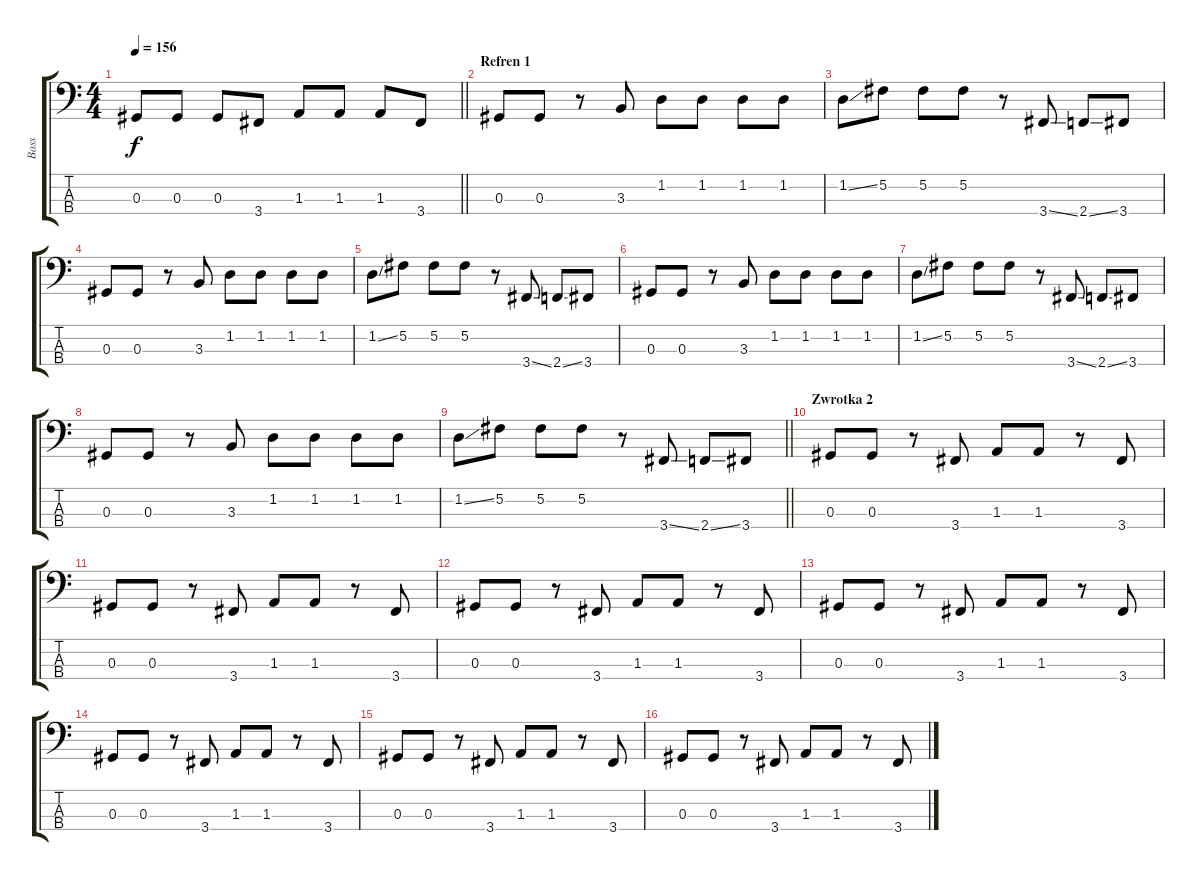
\track ("Bass" "Bass") {instrument electricbassfinger}
\staff {score tabs}
\tuning (Gb2 Db2 Ab1 Eb1) {hide}
\ts (4 4)
\tempo 156
\clef f4
\barLineRight lightlight
\ks c
0.3.8{dy f} 0.3.8 0.3.8 3.4.8 1.3.8 1.3.8 1.3.8 3.4.8 |
\section ("" "Refren 1")
0.3.8 0.3.8 r.8 3.3.8 1.2.8 1.2.8 1.2.8 1.2.8 |
1.2{ss}.8 5.2.8 5.2.8 5.2.8 r.8 3.4{ss}.8 2.4{ss}.8 3.4.8 |
0.3.8 0.3.8 r.8 3.3.8 1.2.8 1.2.8 1.2.8 1.2.8 |
1.2{ss}.8 5.2.8 5.2.8 5.2.8 r.8 3.4{ss}.8 2.4{ss}.8 3.4.8 |
0.3.8 0.3.8 r.8 3.3.8 1.2.8 1.2.8 1.2.8 1.2.8 |
1.2{ss}.8 5.2.8 5.2.8 5.2.8 r.8 3.4{ss}.8 2.4{ss}.8 3.4.8 |
0.3.8 0.3.8 r.8 3.3.8 1.2.8 1.2.8 1.2.8 1.2.8 |
\barLineRight lightlight
1.2{ss}.8 5.2.8 5.2.8 5.2.8 r.8 3.4{ss}.8 2.4{ss}.8 3.4.8 |
\section ("" "Zwrotka 2")
0.3.8 0.3.8 r.8 3.4.8 1.3.8 1.3.8 r.8 3.4.8 |
0.3.8 0.3.8 r.8 3.4.8 1.3.8 1.3.8 r.8 3.4.8 |
0.3.8 0.3.8 r.8 3.4.8 1.3.8 1.3.8 r.8 3.4.8 |
0.3.8 0.3.8 r.8 3.4.8 1.3.8 1.3.8 r.8 3.4.8 |
0.3.8 0.3.8 r.8 3.4.8 1.3.8 1.3.8 r.8 3.4.8 |
0.3.8 0.3.8 r.8 3.4.8 1.3.8 1.3.8 r.8 3.4.8 |
0.3.8 0.3.8 r.8 3.4.8 1.3.8 1.3.8 r.8 3.4.8
